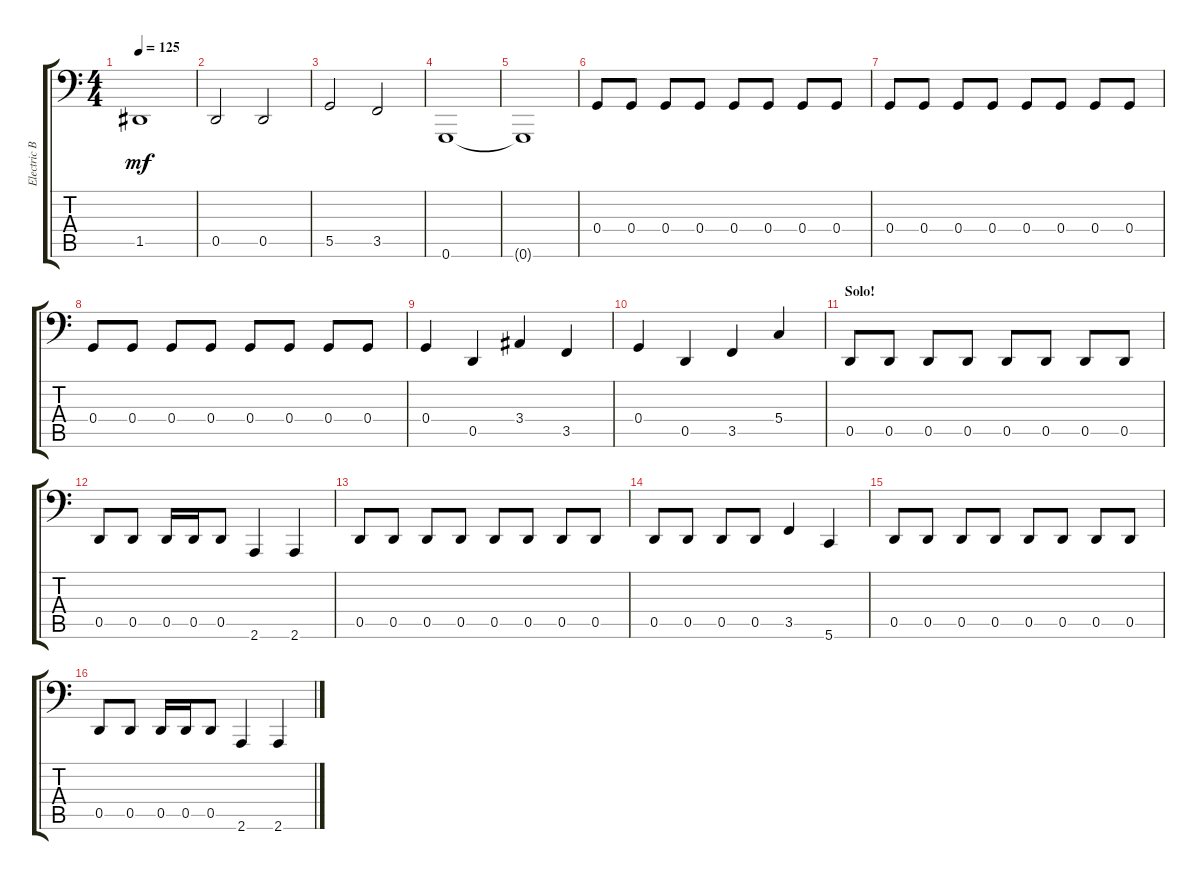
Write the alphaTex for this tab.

\track ("Electric Bass" "Electric B") {instrument electricbassfinger}
\staff {score tabs}
\tuning (Bb2 F2 C2 G1 D1 G0) {hide}
\ts (4 4)
\tempo 125
\clef f4
\ks c
1.5.1{dy mf} |
0.5.2 0.5.2 |
5.5.2 3.5.2 |
0.6.1 |
0.6{t}.1 |
0.4.8 0.4.8 0.4.8 0.4.8 0.4.8 0.4.8 0.4.8 0.4.8 |
0.4.8 0.4.8 0.4.8 0.4.8 0.4.8 0.4.8 0.4.8 0.4.8 |
0.4.8 0.4.8 0.4.8 0.4.8 0.4.8 0.4.8 0.4.8 0.4.8 |
0.4.4 0.5.4 3.4.4 3.5.4 |
0.4.4 0.5.4 3.5.4 5.4.4 |
\section ("" "Solo!")
0.5.8 0.5.8 0.5.8 0.5.8 0.5.8 0.5.8 0.5.8 0.5.8 |
0.5.8 0.5.8 0.5.16 0.5.16 0.5.8 2.6.4 2.6.4 |
0.5.8 0.5.8 0.5.8 0.5.8 0.5.8 0.5.8 0.5.8 0.5.8 |
0.5.8 0.5.8 0.5.8 0.5.8 3.5.4 5.6.4 |
0.5.8 0.5.8 0.5.8 0.5.8 0.5.8 0.5.8 0.5.8 0.5.8 |
0.5.8 0.5.8 0.5.16 0.5.16 0.5.8 2.6.4 2.6.4
